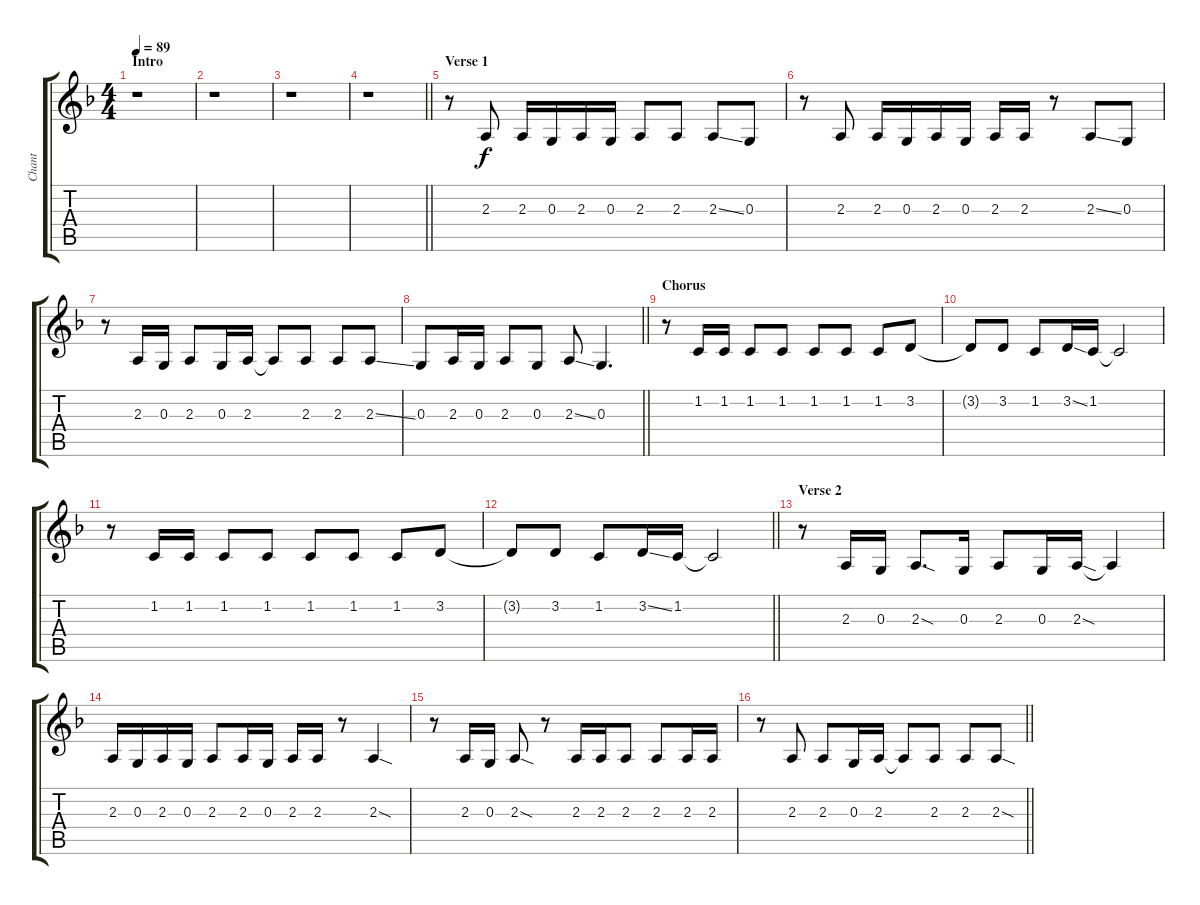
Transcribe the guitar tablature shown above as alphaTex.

\track ("Chant" "Chant") {instrument synthvoice}
\staff {score tabs}
\tuning (E4 B3 G3 D3 A2 E2) {hide}
\ts (4 4)
\section ("" "Intro")
\tempo 89
\clef g2
\ks f
r.1{dy f instrument synthvoice} |
r.1 |
r.1 |
\barLineRight lightlight
r.1 |
\section ("" "Verse 1")
r.8 2.3.8 2.3.16 0.3.16 2.3.16 0.3.16 2.3.8 2.3.8 2.3{ss}.8 0.3.8 |
r.8 2.3.8 2.3.16 0.3.16 2.3.16 0.3.16 2.3.16 2.3.16 r.8 2.3{ss}.8 0.3.8 |
r.8 2.3.16 0.3.16 2.3.8 0.3.16 2.3.16 2.3{t}.8 2.3.8 2.3.8 2.3{ss}.8 |
\barLineRight lightlight
0.3.8 2.3.16 0.3.16 2.3.8 0.3.8 2.3{ss}.8 0.3.4{d} |
\section ("" "Chorus")
r.8 1.2.16 1.2.16 1.2.8 1.2.8 1.2.8 1.2.8 1.2.8 3.2.8 |
3.2{t}.8 3.2.8 1.2.8 3.2{ss}.16 1.2.16 1.2{t}.2 |
r.8 1.2.16 1.2.16 1.2.8 1.2.8 1.2.8 1.2.8 1.2.8 3.2.8 |
\barLineRight lightlight
3.2{t}.8 3.2.8 1.2.8 3.2{ss}.16 1.2.16 1.2{t}.2 |
\section ("" "Verse 2")
r.8 2.3.16 0.3.16 2.3{sod}.8{d} 0.3.16 2.3.8 0.3.16 2.3{sod}.16 2.3{t}.4 |
2.3.16 0.3.16 2.3.16 0.3.16 2.3.8 2.3.16 0.3.16 2.3.16 2.3.16 r.8 2.3{sod}.4 |
r.8 2.3.16 0.3.16 2.3{sod}.8 r.8 2.3.16 2.3.16 2.3.8 2.3.8 2.3.16 2.3.16 |
\barLineRight lightlight
r.8 2.3.8 2.3.8 0.3.16 2.3.16 2.3{t}.8 2.3.8 2.3.8 2.3{sod}.8
